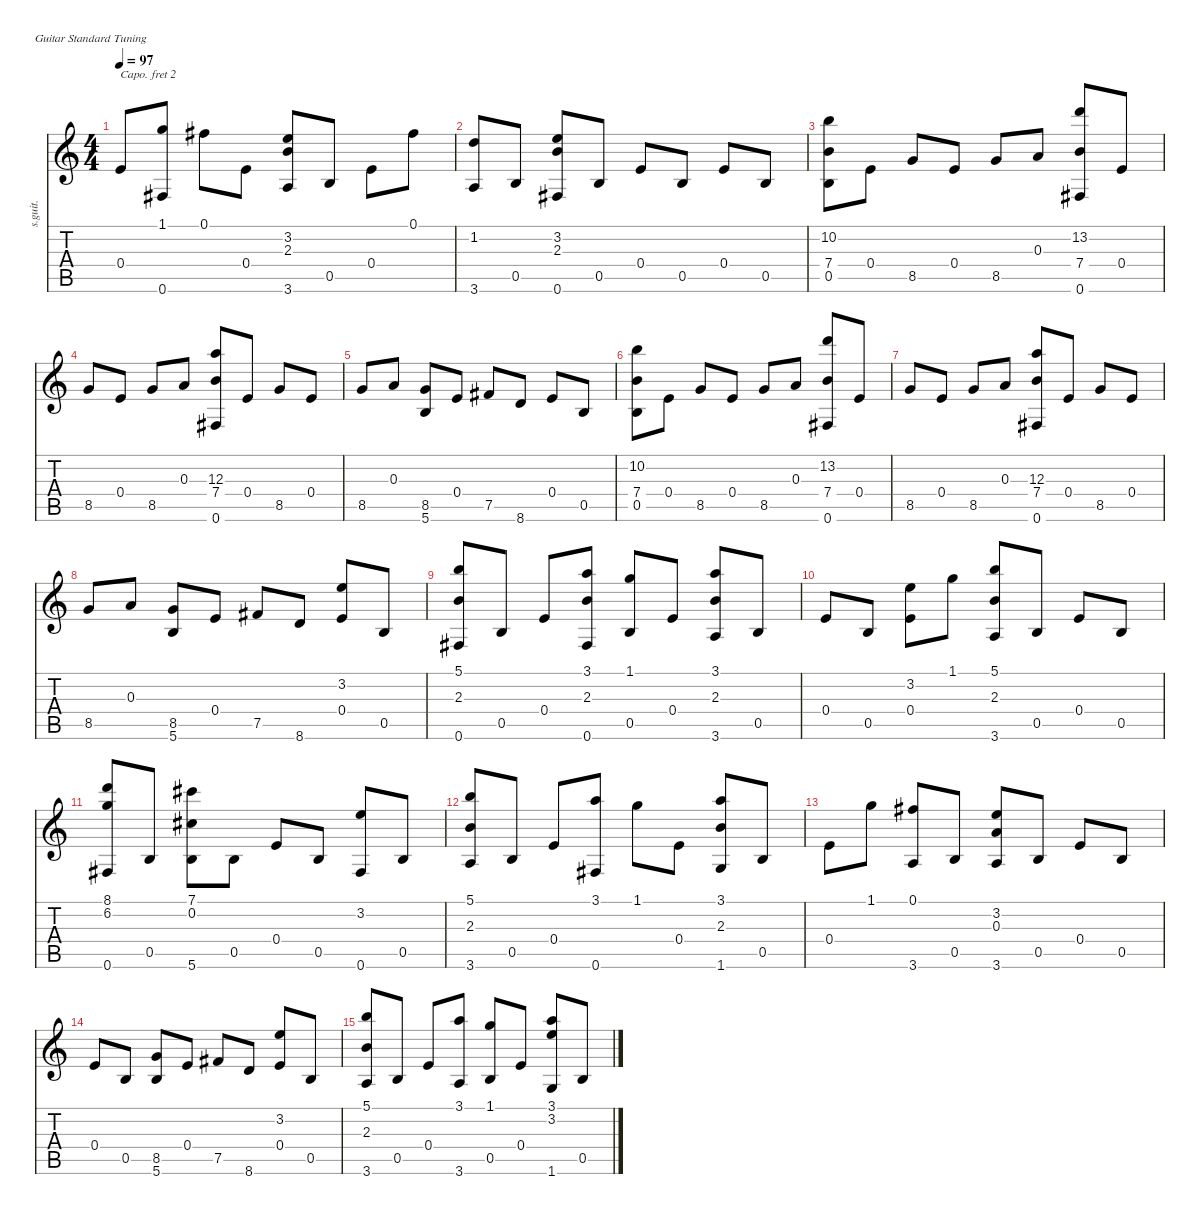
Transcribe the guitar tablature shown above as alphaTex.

\defaultSystemsLayout 4
\hideDynamics
\bracketExtendMode nobrackets
\otherSystemsTrackNameOrientation horizontal
\track ("Steel Guitar" "s.guit.") {instrument acousticguitarsteel}
\staff {score tabs}
\capo 2
\tuning (E4 B3 G3 D3 A2 E2)
\ts (4 4)
\tempo 97
\clef g2
\ks c
0.4.8{dy mf beam Up} (0.6{acc #} 1.1).8{beam Up} 0.1{acc #}.8{beam Down} 0.4.8{beam Down} (3.2 2.3 3.6).8{beam Up} 0.5.8{beam Up} 0.4.8{beam Down} 0.1{acc #}.8{beam Down} |
(1.2 3.6).8{beam Up} 0.5.8{beam Up} (0.6{acc #} 3.2 2.3).8{beam Up} 0.5.8{beam Up} 0.4.8{beam Up} 0.5.8{beam Up} 0.4.8{beam Up} 0.5.8{beam Up} |
(10.2 7.4 0.5).8{beam Down} 0.4.8{beam Down} 8.5.8{beam Up} 0.4.8{beam Up} 8.5.8{beam Up} 0.3.8{beam Up} (13.2 7.4 0.6{acc #}).8{beam Up} 0.4.8{beam Up} |
8.5.8{beam Up} 0.4.8{beam Up} 8.5.8{beam Up} 0.3.8{beam Up} (12.3 7.4 0.6{acc #}).8{beam Up} 0.4.8{beam Up} 8.5.8{beam Up} 0.4.8{beam Up} |
8.5.8{beam Up} 0.3.8{beam Up} (8.5 5.6).8{beam Up} 0.4.8{beam Up} 7.5{acc #}.8{beam Up} 8.6.8{beam Up} 0.4.8{beam Up} 0.5.8{beam Up} |
(7.4 0.5 10.2).8{beam Down} 0.4.8{beam Down} 8.5.8{beam Up} 0.4.8{beam Up} 8.5.8{beam Up} 0.3.8{beam Up} (13.2 7.4 0.6{acc #}).8{beam Up} 0.4.8{beam Up} |
8.5.8{beam Up} 0.4.8{beam Up} 8.5.8{beam Up} 0.3.8{beam Up} (12.3 7.4 0.6{acc #}).8{beam Up} 0.4.8{beam Up} 8.5.8{beam Up} 0.4.8{beam Up} |
8.5.8{beam Up} 0.3.8{beam Up} (8.5 5.6).8{beam Up} 0.4.8{beam Up} 7.5{acc #}.8{beam Up} 8.6.8{beam Up} (3.2 0.4).8{beam Up} 0.5.8{beam Up} |
(5.1 2.3 0.6{acc #}).8{beam Up} 0.5.8{beam Up} 0.4.8{beam Up} (2.3 3.1 0.6{acc #}).8{beam Up} (1.1 0.5).8{beam Up} 0.4.8{beam Up} (3.6 2.3 3.1).8{beam Up} 0.5.8{beam Up} |
0.4.8{beam Up} 0.5.8{beam Up} (0.4 3.2).8{beam Down} 1.1.8{beam Down} (5.1 2.3 3.6).8{beam Up} 0.5.8{beam Up} 0.4.8{beam Up} 0.5.8{beam Up} |
(8.1 6.2 0.6{acc #}).8{beam Up} 0.5.8{beam Up} (5.6 7.1{acc #} 0.2{acc #}).8{beam Down} 0.5.8{beam Down} 0.4.8{beam Up} 0.5.8{beam Up} (0.6{acc #} 3.2).8{beam Up} 0.5.8{beam Up} |
(5.1 2.3 3.6).8{beam Up} 0.5.8{beam Up} 0.4.8{beam Up} (0.6{acc #} 3.1).8{beam Up} 1.1.8{beam Down} 0.4.8{beam Down} (3.1 2.3 1.6).8{beam Up} 0.5.8{beam Up} |
0.4.8{beam Down} 1.1.8{beam Down} (0.1{acc #} 3.6).8{beam Up} 0.5.8{beam Up} (3.6 0.3 3.2).8{beam Up} 0.5.8{beam Up} 0.4.8{beam Up} 0.5.8{beam Up} |
0.4.8{beam Up} 0.5.8{beam Up} (8.5 5.6).8{beam Up} 0.4.8{beam Up} 7.5{acc #}.8{beam Up} 8.6.8{beam Up} (3.2 0.4).8{beam Up} 0.5.8{beam Up} |
(3.6 2.3 5.1).8{beam Up} 0.5.8{beam Up} 0.4.8{beam Up} (3.6 3.1).8{beam Up} (0.5 1.1).8{beam Up} 0.4.8{beam Up} (1.6 3.1 3.2).8{beam Up} 0.5.8{beam Up}
